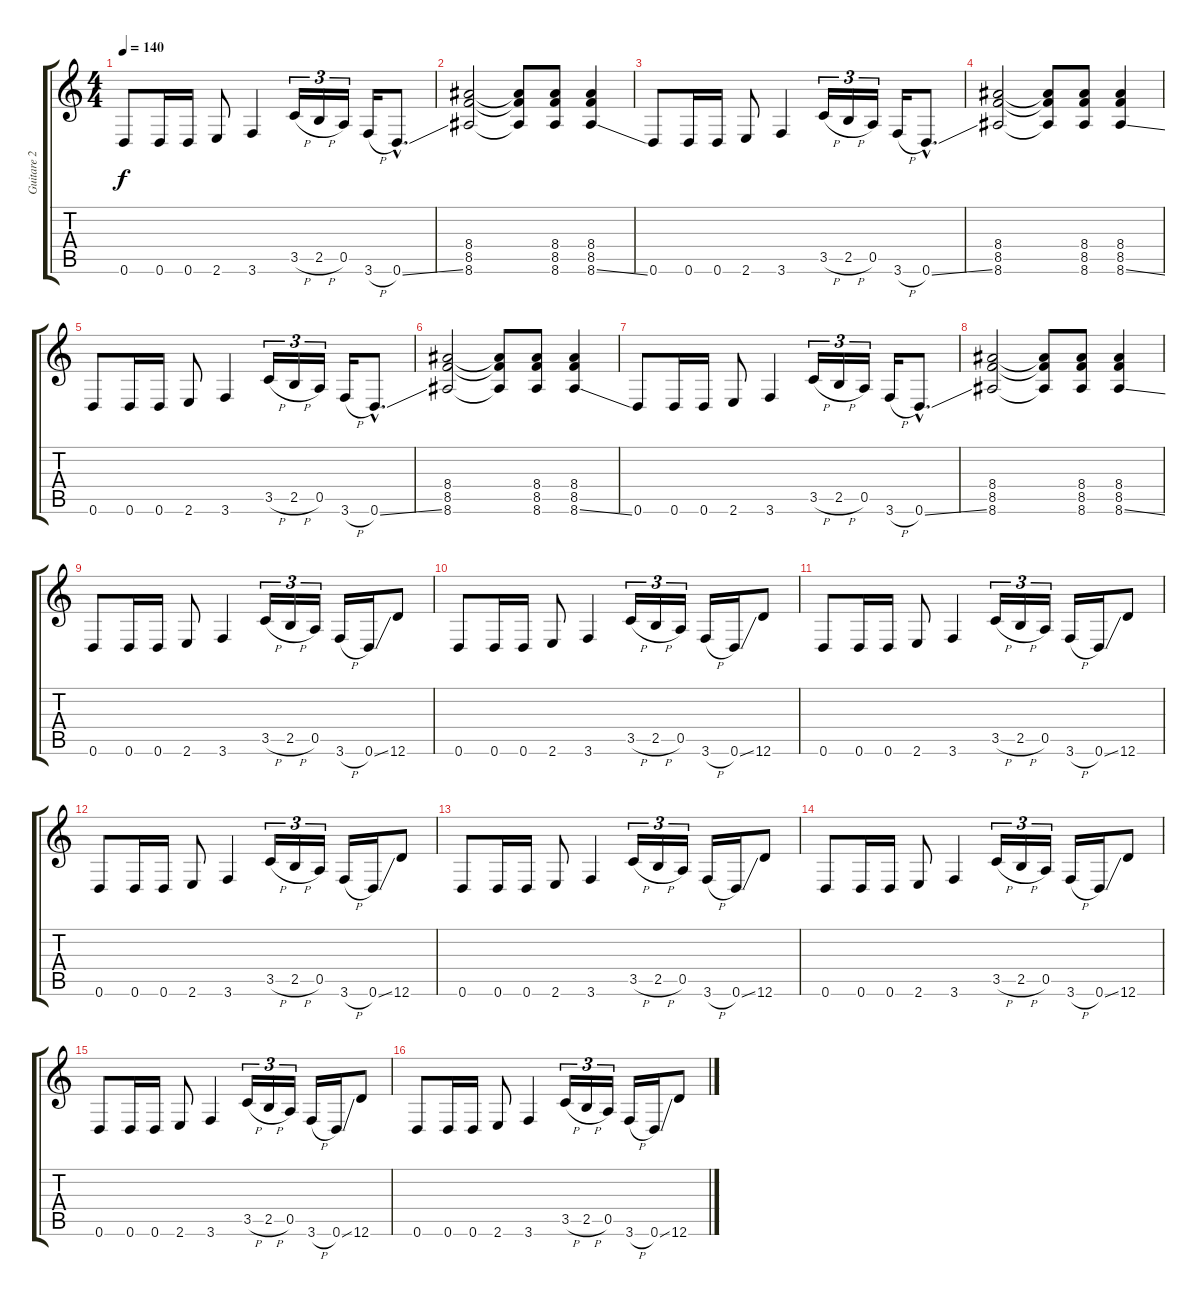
\track ("Guitare 2" "Guitare 2") {instrument overdrivenguitar}
\staff {score tabs}
\tuning (E4 B3 G3 D3 A2 D2) {hide}
\ts (4 4)
\tempo 140
\clef g2
\ks c
0.6.8{dy f} 0.6.16 0.6.16 2.6.8 3.6.4 3.5{h}.16{tu (3 2)} 2.5{h}.16{tu (3 2)} 0.5.16{tu (3 2)} 3.6{h}.16 0.6{ss hac}.8{d} |
(8.4 8.5 8.6).2 (8.4{t} 8.5{t} 8.6{t}).8 (8.4 8.5 8.6).8 (8.4 8.5 8.6{ss}).4 |
0.6.8 0.6.16 0.6.16 2.6.8 3.6.4 3.5{h}.16{tu (3 2)} 2.5{h}.16{tu (3 2)} 0.5.16{tu (3 2)} 3.6{h}.16 0.6{ss hac}.8{d} |
(8.4 8.5 8.6).2 (8.4{t} 8.5{t} 8.6{t}).8 (8.4 8.5 8.6).8 (8.4 8.5 8.6{ss}).4 |
0.6.8 0.6.16 0.6.16 2.6.8 3.6.4 3.5{h}.16{tu (3 2)} 2.5{h}.16{tu (3 2)} 0.5.16{tu (3 2)} 3.6{h}.16 0.6{ss hac}.8{d} |
(8.4 8.5 8.6).2 (8.4{t} 8.5{t} 8.6{t}).8 (8.4 8.5 8.6).8 (8.4 8.5 8.6{ss}).4 |
0.6.8 0.6.16 0.6.16 2.6.8 3.6.4 3.5{h}.16{tu (3 2)} 2.5{h}.16{tu (3 2)} 0.5.16{tu (3 2)} 3.6{h}.16 0.6{ss hac}.8{d} |
(8.4 8.5 8.6).2 (8.4{t} 8.5{t} 8.6{t}).8 (8.4 8.5 8.6).8 (8.4 8.5 8.6{ss}).4 |
0.6.8 0.6.16 0.6.16 2.6.8 3.6.4 3.5{h}.16{tu (3 2)} 2.5{h}.16{tu (3 2)} 0.5.16{tu (3 2)} 3.6{h}.16 0.6{ss}.16 12.6.8 |
0.6.8 0.6.16 0.6.16 2.6.8 3.6.4 3.5{h}.16{tu (3 2)} 2.5{h}.16{tu (3 2)} 0.5.16{tu (3 2)} 3.6{h}.16 0.6{ss}.16 12.6.8 |
0.6.8 0.6.16 0.6.16 2.6.8 3.6.4 3.5{h}.16{tu (3 2)} 2.5{h}.16{tu (3 2)} 0.5.16{tu (3 2)} 3.6{h}.16 0.6{ss}.16 12.6.8 |
0.6.8 0.6.16 0.6.16 2.6.8 3.6.4 3.5{h}.16{tu (3 2)} 2.5{h}.16{tu (3 2)} 0.5.16{tu (3 2)} 3.6{h}.16 0.6{ss}.16 12.6.8 |
0.6.8 0.6.16 0.6.16 2.6.8 3.6.4 3.5{h}.16{tu (3 2)} 2.5{h}.16{tu (3 2)} 0.5.16{tu (3 2)} 3.6{h}.16 0.6{ss}.16 12.6.8 |
0.6.8 0.6.16 0.6.16 2.6.8 3.6.4 3.5{h}.16{tu (3 2)} 2.5{h}.16{tu (3 2)} 0.5.16{tu (3 2)} 3.6{h}.16 0.6{ss}.16 12.6.8 |
0.6.8 0.6.16 0.6.16 2.6.8 3.6.4 3.5{h}.16{tu (3 2)} 2.5{h}.16{tu (3 2)} 0.5.16{tu (3 2)} 3.6{h}.16 0.6{ss}.16 12.6.8 |
0.6.8 0.6.16 0.6.16 2.6.8 3.6.4 3.5{h}.16{tu (3 2)} 2.5{h}.16{tu (3 2)} 0.5.16{tu (3 2)} 3.6{h}.16 0.6{ss}.16 12.6.8
